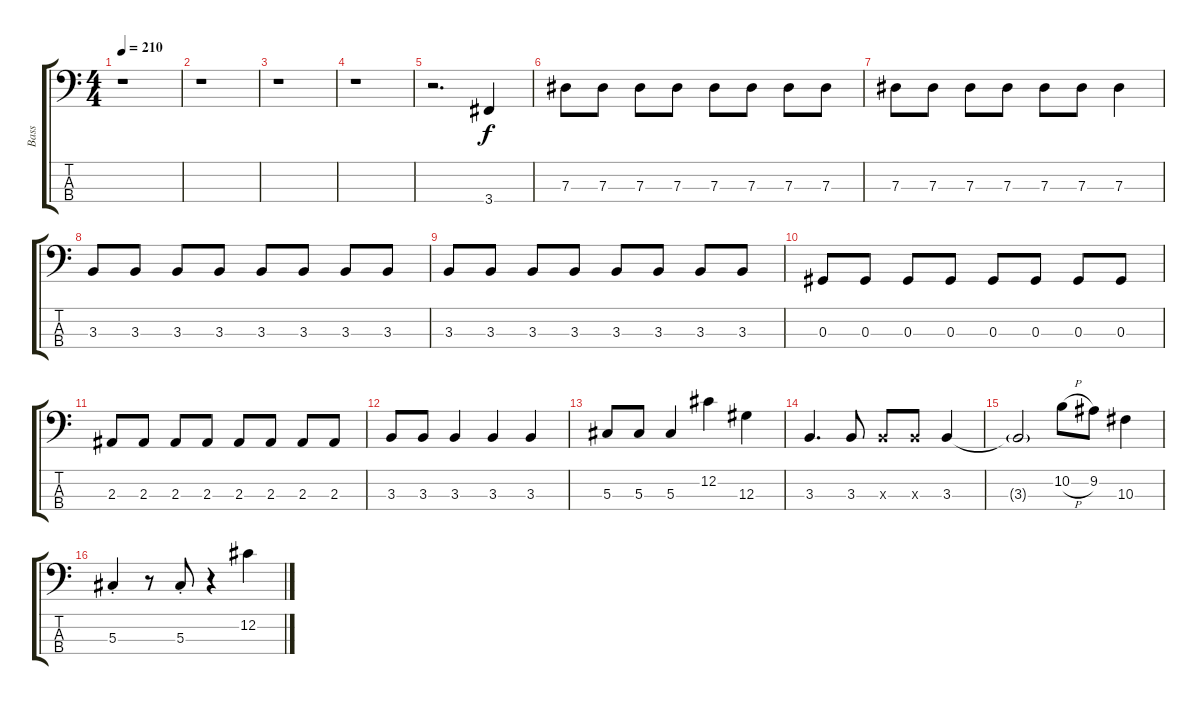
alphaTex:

\track ("Bass" "Bass") {instrument electricbassfinger}
\staff {score tabs}
\tuning (Gb2 Db2 Ab1 Eb1) {hide}
\ts (4 4)
\tempo 210
\clef f4
\ks c
r.1{dy f} |
r.1 |
r.1 |
r.1 |
r.2{d} 3.4.4 |
7.3.8 7.3.8 7.3.8 7.3.8 7.3.8 7.3.8 7.3.8 7.3.8 |
7.3.8 7.3.8 7.3.8 7.3.8 7.3.8 7.3.8 7.3.4 |
3.3.8 3.3.8 3.3.8 3.3.8 3.3.8 3.3.8 3.3.8 3.3.8 |
3.3.8 3.3.8 3.3.8 3.3.8 3.3.8 3.3.8 3.3.8 3.3.8 |
0.3.8 0.3.8 0.3.8 0.3.8 0.3.8 0.3.8 0.3.8 0.3.8 |
2.3.8 2.3.8 2.3.8 2.3.8 2.3.8 2.3.8 2.3.8 2.3.8 |
3.3.8 3.3.8 3.3.4 3.3.4 3.3.4 |
5.3.8 5.3.8 5.3.4 12.2.4 12.3.4 |
3.3.4{d} 3.3.8 3.3{x}.8 3.3{x}.8 3.3.4 |
3.3{g t}.2 10.2{h}.8 9.2.8 10.3.4 |
5.3{st}.4 r.8 5.3{st}.8 r.4 12.2.4
